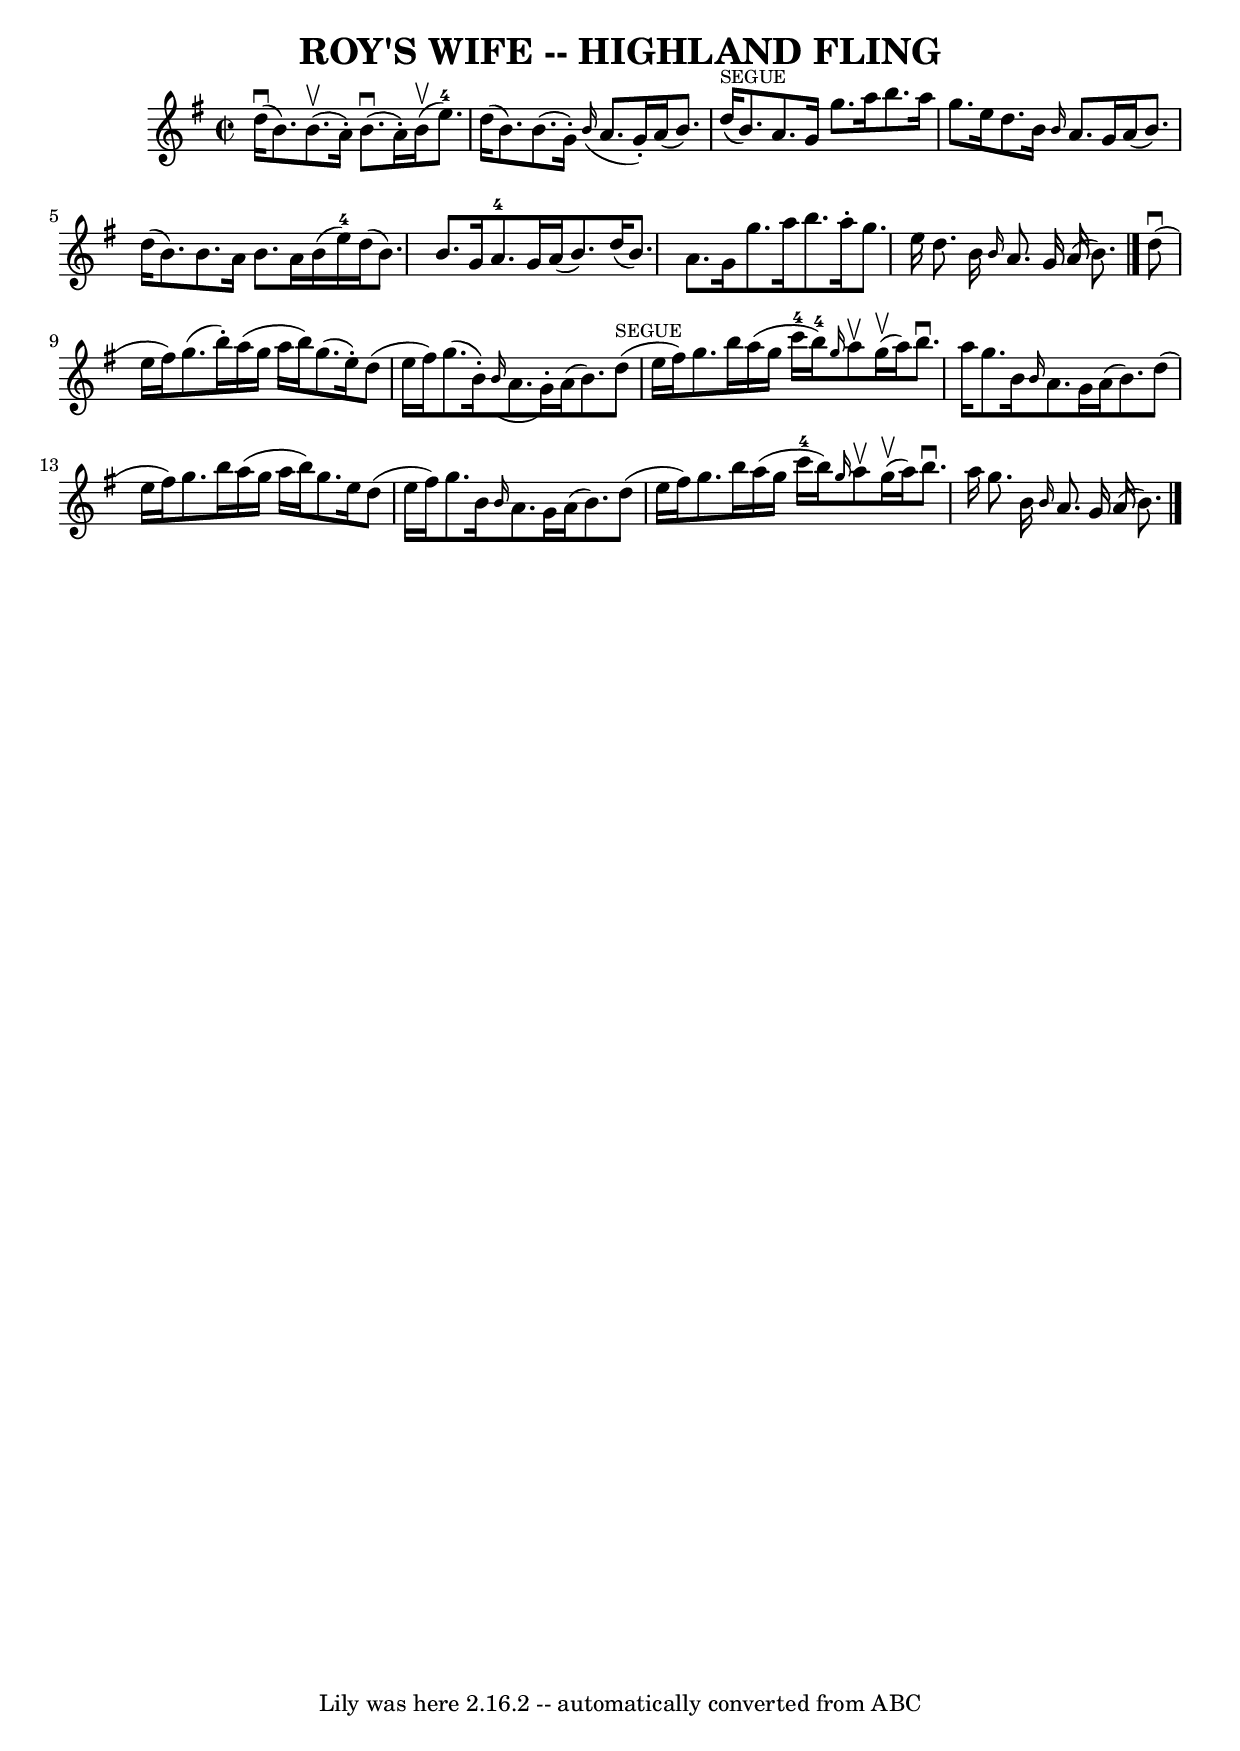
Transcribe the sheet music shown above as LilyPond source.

\version "2.7.40"
\include "Mammoth.ily"
\header {
	%% book = "Ryan's Mammoth Collection of Fiddle Tunes"
	crossRefNumber = "1"
	footnotes = ""
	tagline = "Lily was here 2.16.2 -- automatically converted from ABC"
	title = "ROY'S WIFE -- HIGHLAND FLING"
}
voicedefault =  {


\override Staff.TimeSignature #'style = #'C
 \time 2/2 
\key g \major d''16 (^\downbow b'8.) b'8. (^\upbow   
a'16 -.) b'8. (^\downbow a'16 -.) b'16 (^\upbow e''8.-4)   
|
 d''16 (b'8.) b'8. (g'16 -.)   \grace { b'16 (}   
a'8. g'16 -.) a'16 (b'8.)   |
 d''16^\segue(b'8.  
-) a'8. g'16 g''8. a''16 b''8. a''16    |
 g''8.    
e''16 d''8. b'16  \grace { b'16  } a'8. g'16 a'16 (b'8.) 
  |
 d''16 (b'8.) b'8. a'16 b'8. a'16 b'16 (
e''16-4)   |
 d''16 (b'8.) b'8. g'16 a'8.-4   
g'16 a'16 (b'8.)   |
 d''16 (b'8.) a'8. g'16    
g''8. a''16 b''8. a''16 -.   |
 g''8. e''16 d''8.    
b'16  \grace { b'16  } a'8. g'16 a'16 (b'8.)   \bar "|."       
d''8 (^\downbow e''16 fis''16) g''8. (b''16 -.) a''16 (
g''16 a''16 b''16) g''8. (e''16 -.)   |
 d''8 (e''16 
 fis''16) g''8. (b'16 -.)   \grace { b'16 (} a'8. g'16 -. 
-) a'16 (b'8.)   |
 d''8^\segue(e''16 fis''16)   
g''8. b''16 a''16 (g''16 c'''16-4 b''16-4) \grace {    
g''16  } a''8^\upbow g''16 (^\upbow a''16)   |
 b''8. 
^\downbow a''16 g''8. b'16  \grace { b'16  } a'8. g'16 a'16 
(b'8.)   |
 d''8 (e''16 fis''16) g''8. b''16    
a''16 (g''16 a''16 b''16) g''8. e''16    |
 d''8 (
e''16 fis''16) g''8. b'16  \grace { b'16  } a'8. g'16    
a'16 (b'8.)   |
 d''8 (e''16 fis''16) g''8. b''16 
 a''16 (g''16 c'''16-4 b''16) \grace { g''16  } a''8 
^\upbow g''16 (^\upbow a''16)   |
 b''8.^\downbow a''16    
g''8. b'16  \grace { b'16  } a'8. g'16 a'16 (b'8.)   
\bar "|."   
}

\score{
    <<

	\context Staff="default"
	{
	    \voicedefault 
	}

    >>
	\layout {
	}
	\midi {}
}
